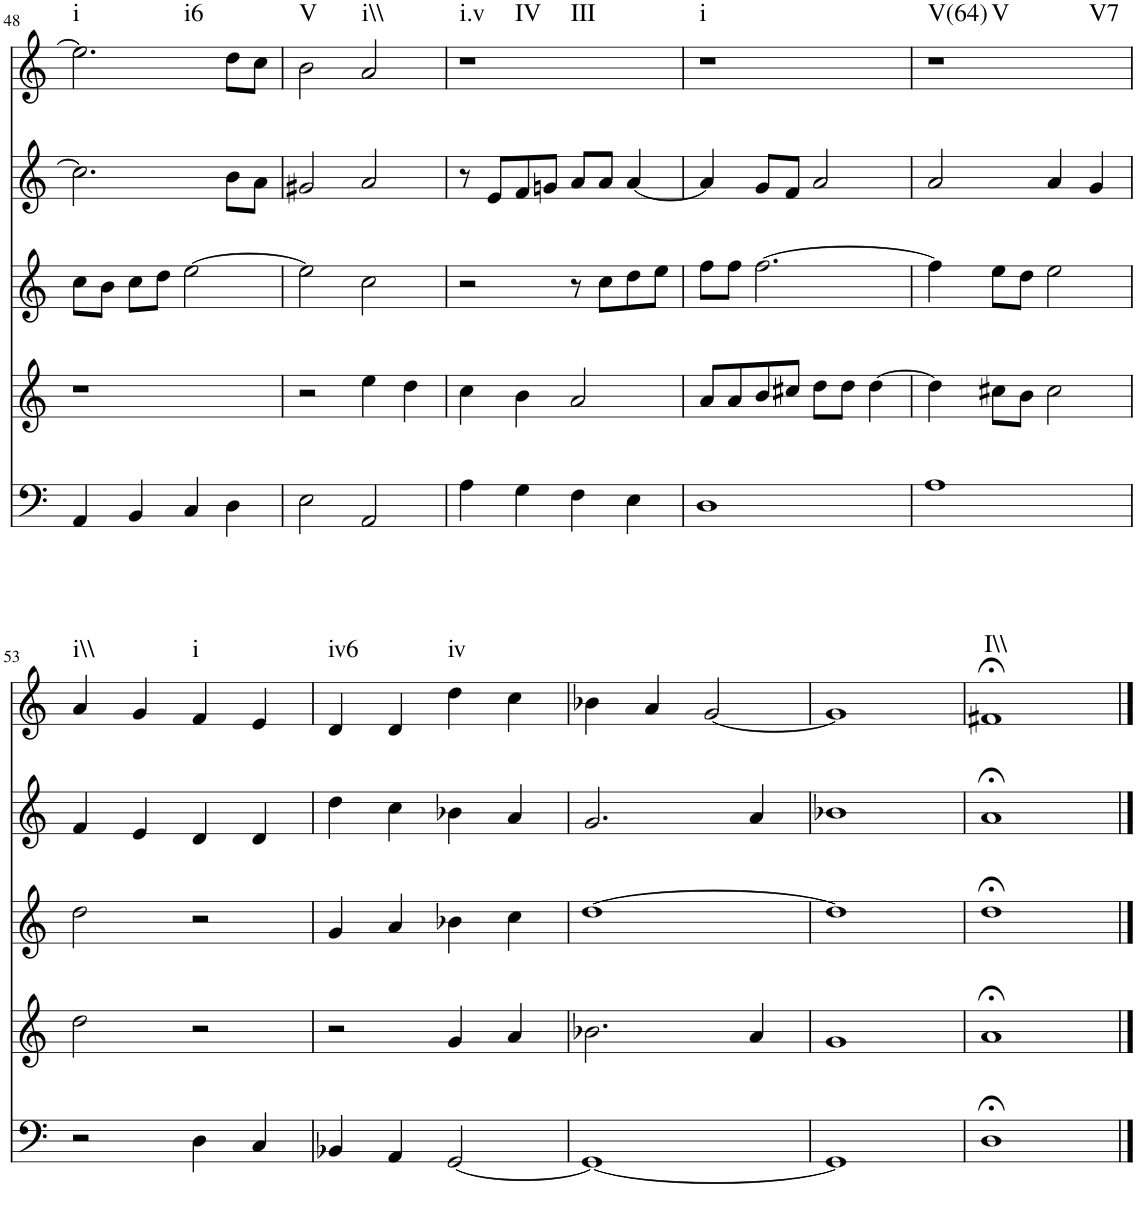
**kern	**kern	**kern	**kern	**kern	**harte
*part5	*part4	*part3	*part2	*part1	*part1
*staff5	*staff4	*staff3	*staff2	*staff1	*
*I"vox	*I"vox	*I"vox	*I"vox	*I"vox	*
!!LO:PB:g=z
*clefF4	*clefG2	*clefG2	*clefG2	*clefG2	*
*k[]	*k[]	*k[]	*k[]	*k[]	*
*M4/4	*M4/4	*M4/4	*M4/4	*M4/4	*
=48	=48	=48	=48	=48	=48
!	!	!	!	!	!LO:H:n=1:kt=i
!	!	!	!	!	!LO:H:n=2:kt=i6
4AA/	1r	8cc\L	2.cc\]	2.ee\]	N N
.	.	8b\J	.	.	.
4BB/	.	8cc\L	.	.	.
.	.	8dd\J	.	.	.
4C/	.	[2ee\	.	.	.
4D\	.	.	8b\L	8dd\L	.
.	.	.	8a\J	8cc\J	.
=49	=49	=49	=49	=49	=49
!	!	!	!	!	!LO:H:kt=V
2E\	2r	2ee\]	2g#X/	2b\	N
!	!	!	!	!	!LO:H:kt=i\\
2AA/	4ee\	2cc\	2a/	2a/	N
.	4dd\	.	.	.	.
=50	=50	=50	=50	=50	=50
!	!	!	!	!	!LO:H:n=1:kt=i.v
!	!	!	!	!	!LO:H:n=2:kt=IV
!	!	!	!	!	!LO:H:n=3:kt=III
4A\	4cc\	2r	8r	1r	N N N
.	.	.	8e/L	.	.
4G\	4b\	.	8f/	.	.
.	.	.	8gn/J	.	.
4F\	2a/	8r	8a/L	.	.
.	.	8cc\L	8a/J	.	.
4E\	.	8dd\	[4a/	.	.
.	.	8ee\J	.	.	.
=51	=51	=51	=51	=51	=51
!	!	!	!	!	!LO:H:kt=i
1D	8a/L	8ff\L	4a/]	1r	N
.	8a/	8ff\J	.	.	.
.	8b/	[2.ff\	8g/L	.	.
.	8cc#X/J	.	8f/J	.	.
.	8dd\L	.	2a/	.	.
.	8dd\J	.	.	.	.
.	[4dd\	.	.	.	.
=52	=52	=52	=52	=52	=52
!	!	!	!	!	!LO:H:n=1:kt=V(64)
!	!	!	!	!	!LO:H:n=2:kt=V
!	!	!	!	!	!LO:H:n=3:kt=V7
1A	4dd\]	4ff\]	2a/	1r	N N N
.	8cc#X\L	8ee\L	.	.	.
.	8b\J	8dd\J	.	.	.
.	2cc#\	2ee\	4a/	.	.
.	.	.	4g/	.	.
!!LO:LB:g=z
=53	=53	=53	=53	=53	=53
!	!	!	!	!	!LO:H:kt=i\\
2r	2dd\	2dd\	4f/	4a/	N
.	.	.	4e/	4g/	.
!	!	!	!	!	!LO:H:kt=i
4D\	2r	2r	4d/	4f/	N
4C/	.	.	4d/	4e/	.
=54	=54	=54	=54	=54	=54
!	!	!	!	!	!LO:H:kt=iv6
4BB-X/	2r	4g/	4dd\	4d/	N
4AA/	.	4a/	4cc\	4d/	.
!	!	!	!	!	!LO:H:kt=iv
[2GG/	4g/	4b-X\	4b-X\	4dd\	N
.	4a/	4cc\	4a/	4cc\	.
=55	=55	=55	=55	=55	=55
1GG_	2.b-X\	[1dd	2.g/	4b-X\	.
.	.	.	.	4a/	.
.	.	.	.	[2g/	.
.	4a/	.	4a/	.	.
=56	=56	=56	=56	=56	=56
1GG]	1g	1dd]	1b-X	1g]	.
=57	=57	=57	=57	=57	=57
!	!	!	!	!	!LO:H:kt=I\\
1D;<	1a;<	1dd;<	1a;<	1f#X;<	N
==	==	==	==	==	==
*-	*-	*-	*-	*-	*-
